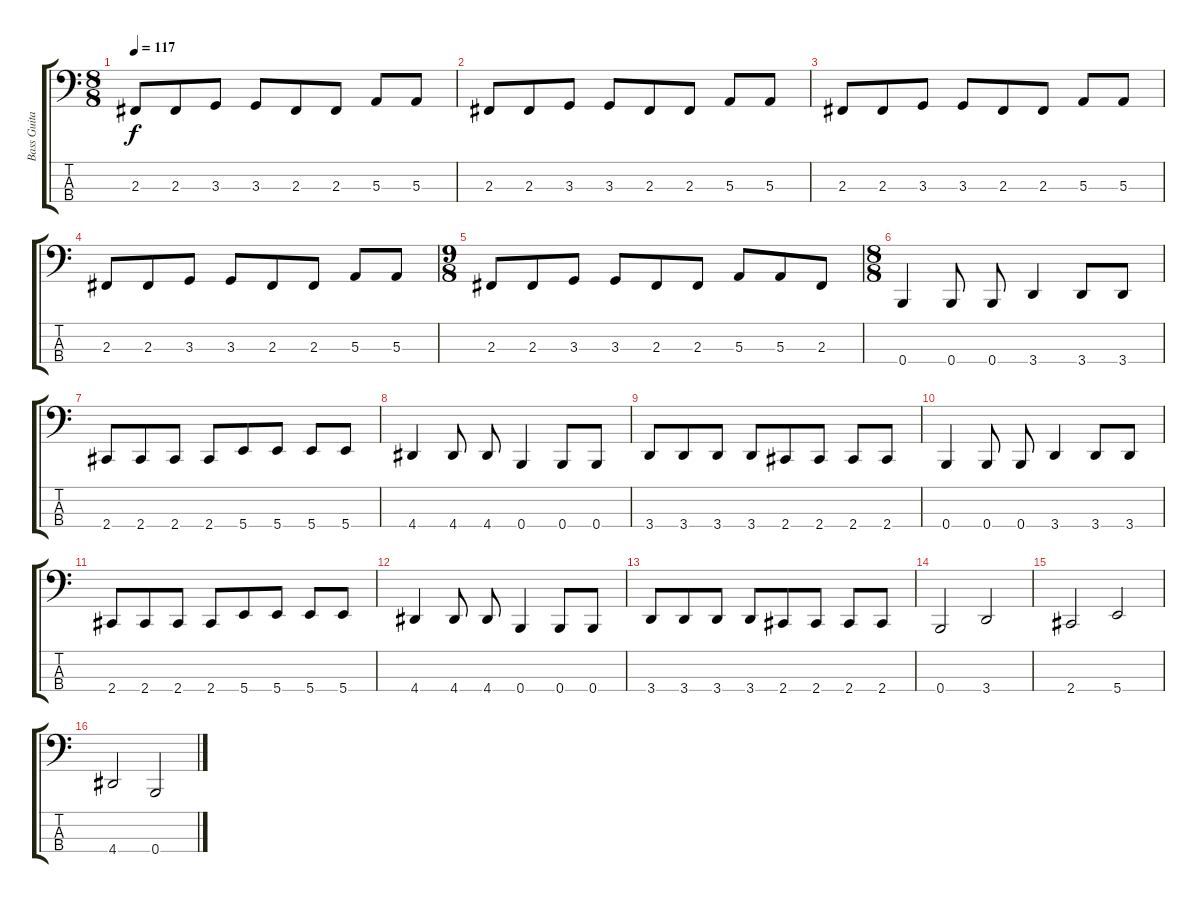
\track ("Bass Guitar" "Bass Guita") {instrument electricbassfinger}
\staff {score tabs}
\tuning (D2 A1 E1 B0) {hide}
\ts (8 8)
\tempo 117
\clef f4
\ks c
2.3.8{dy f} 2.3.8 3.3.8 3.3.8 2.3.8 2.3.8 5.3.8 5.3.8 |
2.3.8 2.3.8 3.3.8 3.3.8 2.3.8 2.3.8 5.3.8 5.3.8 |
2.3.8 2.3.8 3.3.8 3.3.8 2.3.8 2.3.8 5.3.8 5.3.8 |
2.3.8 2.3.8 3.3.8 3.3.8 2.3.8 2.3.8 5.3.8 5.3.8 |
\ts (9 8)
2.3.8 2.3.8 3.3.8 3.3.8 2.3.8 2.3.8 5.3.8 5.3.8 2.3.8 |
\ts (8 8)
0.4.4 0.4.8 0.4.8 3.4.4 3.4.8 3.4.8 |
2.4.8 2.4.8 2.4.8 2.4.8 5.4.8 5.4.8 5.4.8 5.4.8 |
4.4.4 4.4.8 4.4.8 0.4.4 0.4.8 0.4.8 |
3.4.8 3.4.8 3.4.8 3.4.8 2.4.8 2.4.8 2.4.8 2.4.8 |
0.4.4 0.4.8 0.4.8 3.4.4 3.4.8 3.4.8 |
2.4.8 2.4.8 2.4.8 2.4.8 5.4.8 5.4.8 5.4.8 5.4.8 |
4.4.4 4.4.8 4.4.8 0.4.4 0.4.8 0.4.8 |
3.4.8 3.4.8 3.4.8 3.4.8 2.4.8 2.4.8 2.4.8 2.4.8 |
0.4.2 3.4.2 |
2.4.2 5.4.2 |
4.4.2 0.4.2
